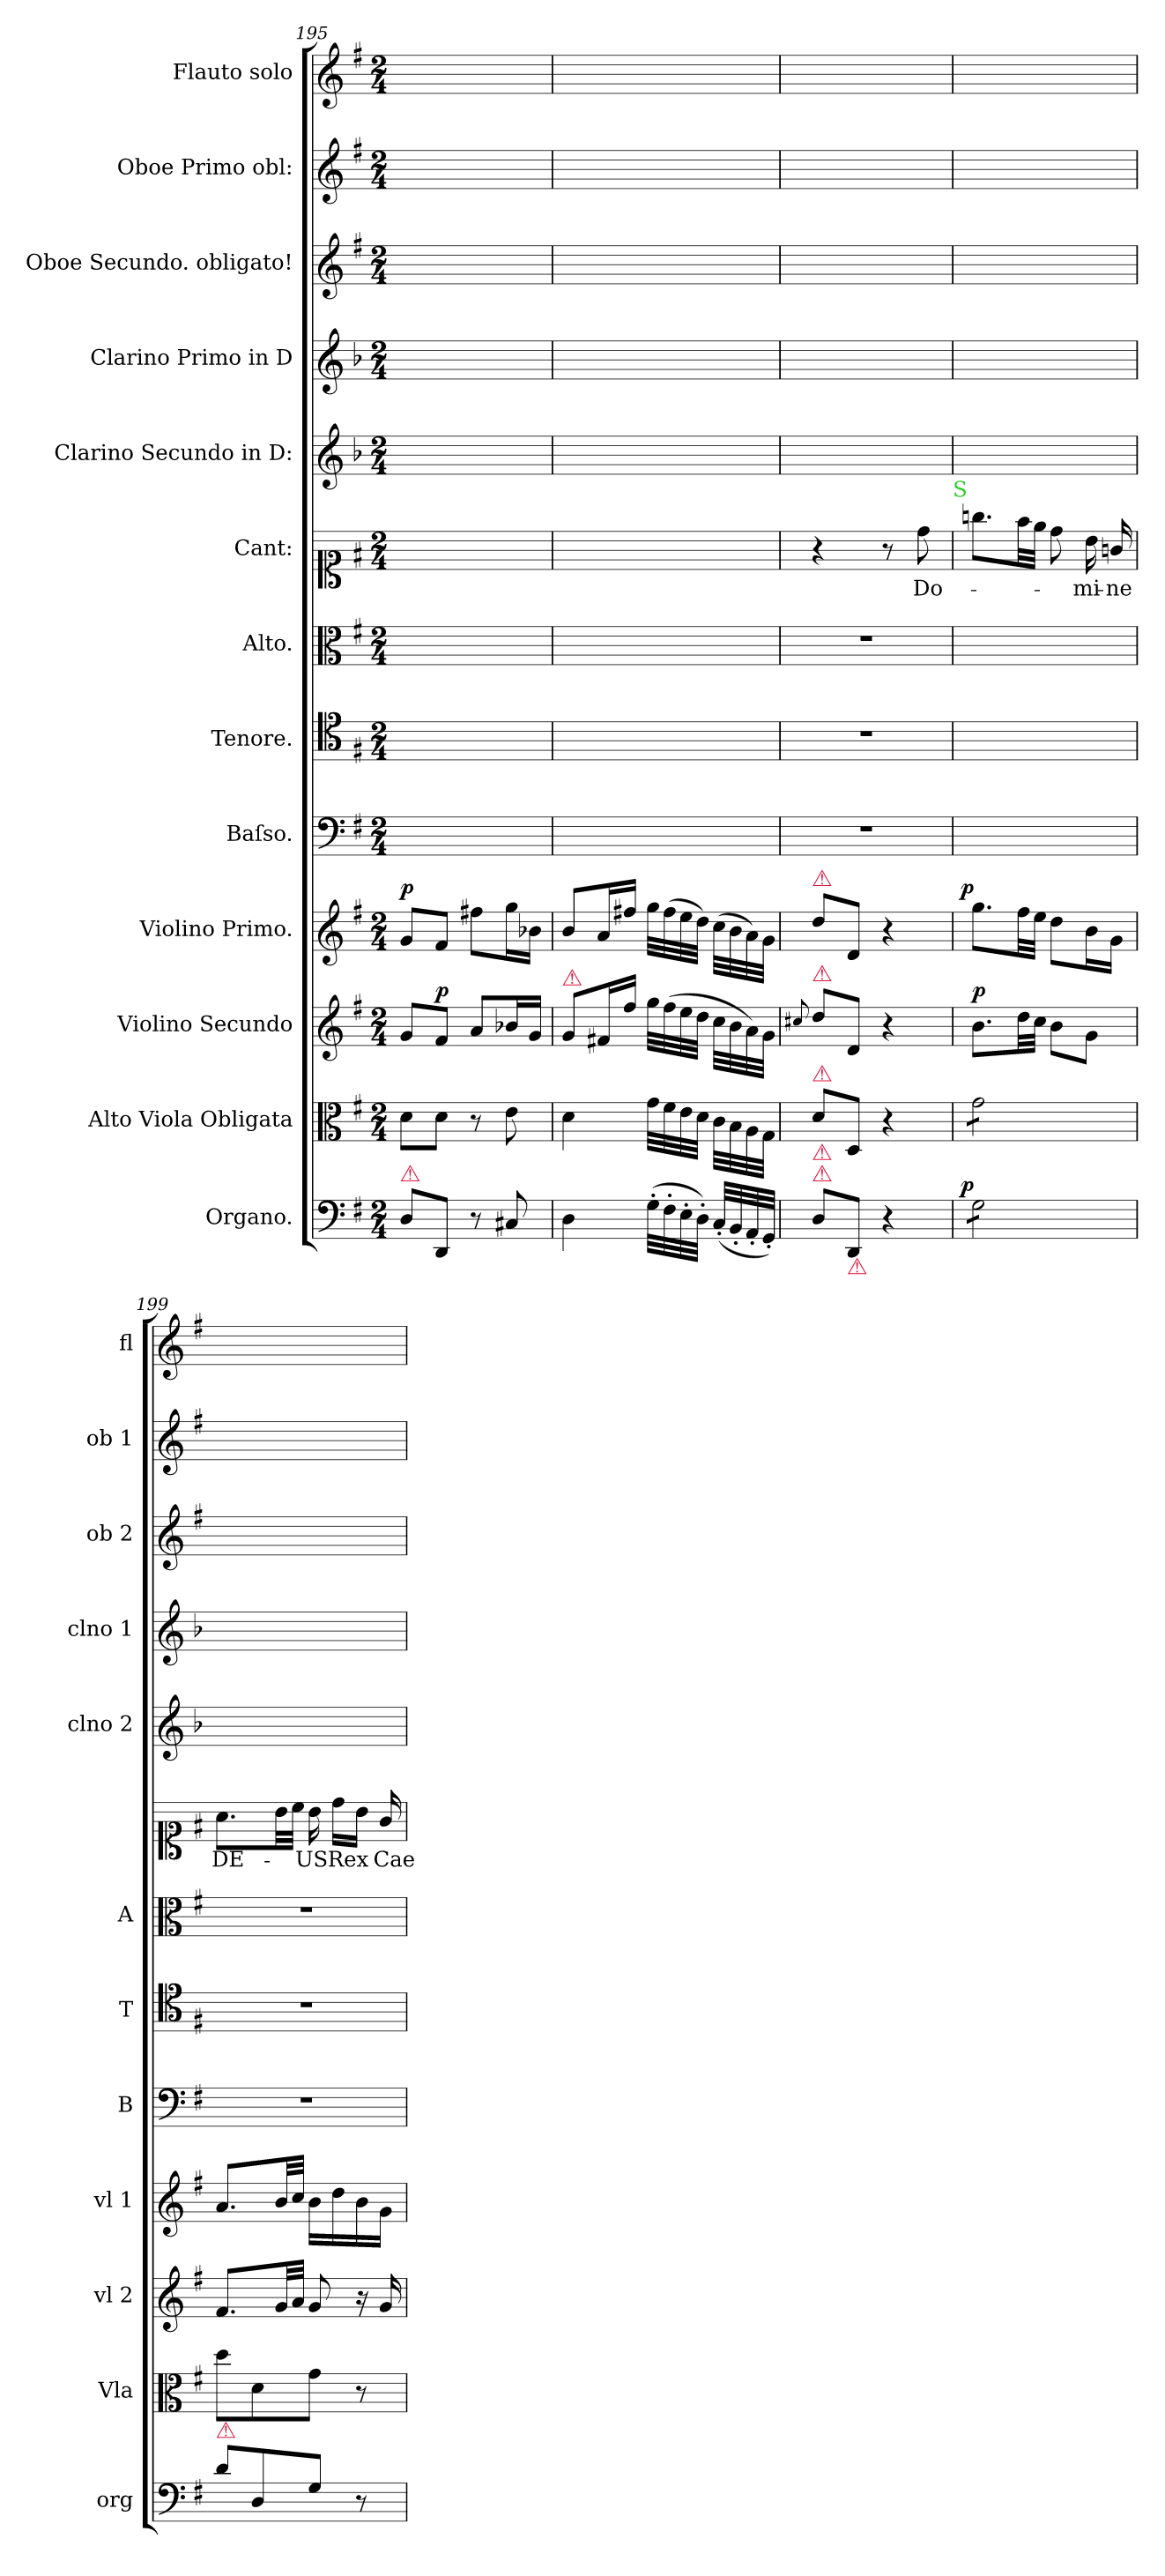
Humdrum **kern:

**kern	**dynam	**kern	**kern	**dynam	**kern	**dynam	**kern	**kern	**kern	**kern	**text	**kern	**kern	**kern	**kern	**kern
*part13	*part13	*part12	*part11	*part11	*part10	*part10	*part9	*part8	*part7	*part6	*part6	*part5	*part4	*part3	*part2	*part1
*staff13	*staff13	*staff12	*staff11	*staff11	*staff10	*staff10	*staff9	*staff8	*staff7	*staff6	*staff6	*staff5	*staff4	*staff3	*staff2	*staff1
*I"Organo.	*	*I"Alto Viola Obligata	*I"Violino Secundo	*	*I"Violino Primo.	*	*I"Baſso.	*I"Tenore.	*I"Alto.	*I"Cant:	*	*I"Clarino Secundo in D:	*I"Clarino Primo in D	*I"Oboe Secundo. obligato!	*I"Oboe Primo obl:	*I"Flauto solo
*I'org	*	*I'Vla	*I'vl 2	*	*I'vl 1	*	*I'B	*I'T	*I'A	*	*	*I'clno 2	*I'clno 1	*I'ob 2	*I'ob 1	*I'fl
*clefF4	*	*clefC3	*clefG2	*	*clefG2	*	*clefF4	*clefC4	*clefC3	*clefC1	*	*clefG2	*clefG2	*clefG2	*clefG2	*clefG2
*	*	*	*	*	*	*	*	*	*	*	*	*ITrd-1c-2	*ITrd-1c-2	*	*	*
*k[f#]	*	*k[f#]	*k[f#]	*	*k[f#]	*	*k[f#]	*k[f#]	*k[f#]	*k[f#]	*	*k[f#]	*k[f#]	*k[f#]	*k[f#]	*k[f#]
*G:	*	*G:	*G:	*	*G:	*	*G:	*G:	*G:	*G:	*	*G:	*G:	*G:	*G:	*G:
*M2/4	*	*M2/4	*M2/4	*	*M2/4	*	*M2/4	*M2/4	*M2/4	*M2/4	*	*M2/4	*M2/4	*M2/4	*M2/4	*M2/4
=195	=195	=195	=195	=195	=195	=195	=195	=195	=195	=195	=195	=195	=195	=195	=195	=195
!LO:TX:a:color=crimson:t=⚠	!	!	!	!	!	!	!	!	!	!	!	!	!	!	!	!
!	!	!	!	!	!	!LO:DY:a	!	!	!	!	!	!	!	!	!	!
8D\L	.	8d\L	8g/L	.	8g/L	p	2ryy	2ryy	2ryy	2ryy	.	2ryy	2ryy	2ryy	2ryy	2ryy
!	!	!	!	!LO:DY:a	!	!	!	!	!	!	!	!	!	!	!	!
8DD/J	.	8d\J	8f#/J	p	8f#/J	.	.	.	.	.	.	.	.	.	.	.
8r	.	8r	8a/L	.	8ff#X\L	.	.	.	.	.	.	.	.	.	.	.
8C#X/	.	8e\	16b-X/L	.	16gg\L	.	.	.	.	.	.	.	.	.	.	.
.	.	.	16g/JJ	.	16b-X\JJ	.	.	.	.	.	.	.	.	.	.	.
=196	=196	=196	=196	=196	=196	=196	=196	=196	=196	=196	=196	=196	=196	=196	=196	=196
!	!	!	!LO:TX:a:color=crimson:t=⚠	!	!	!	!	!	!	!	!	!	!	!	!	!
!	!	!	!	!LO:DY:a	!	!	!	!	!	!	!	!	!	!	!	!
4D\	.	4d\	8g/L	for	8b/L	.	2ryy	2ryy	2ryy	2ryy	.	2ryy	2ryy	2ryy	2ryy	2ryy
.	.	.	16f#X/L	.	16a/L	.	.	.	.	.	.	.	.	.	.	.
.	.	.	16ff#\JJ	.	16ff#X/JJ	.	.	.	.	.	.	.	.	.	.	.
(>32G'>\LLL	.	32g\LLL	32gg\LLL	.	32gg\LLL	.	.	.	.	.	.	.	.	.	.	.
32F#'>\	.	32f#\	(>32ff#\	.	(>32ff#\	.	.	.	.	.	.	.	.	.	.	.
32E'>\	.	32e\	32ee\	.	32ee\	.	.	.	.	.	.	.	.	.	.	.
32D'>\JJJ)	.	32d\JJJ	32dd\JJJ	.	32dd\JJJ)	.	.	.	.	.	.	.	.	.	.	.
(<32C'</LLL	.	32c\LLL	32cc\LLL	.	(>32cc\LLL	.	.	.	.	.	.	.	.	.	.	.
32BB'</	.	32B\	32b\	.	32b\	.	.	.	.	.	.	.	.	.	.	.
32AA'</	.	32A\	32a\)	.	32a\)	.	.	.	.	.	.	.	.	.	.	.
32GG'</JJJ)	.	32G\JJJ	32g\JJJ	.	32g\JJJ	.	.	.	.	.	.	.	.	.	.	.
=197	=197	=197	=197	=197	=197	=197	=197	=197	=197	=197	=197	=197	=197	=197	=197	=197
.	.	.	8qqcc#X/	.	.	.	.	.	.	.	.	.	.	.	.	.
!	!	!	!	!	!LO:TX:a:color=crimson:t=⚠	!	!	!	!	!	!	!	!	!	!	!
!	!	!	!LO:TX:a:color=crimson:t=⚠	!	!	!	!	!	!	!	!	!	!	!	!	!
!	!	!LO:TX:a:color=crimson:t=⚠	!	!	!	!	!	!	!	!	!	!	!	!	!	!
!LO:TX:a:color=crimson:t=⚠	!	!	!	!	!	!	!	!	!	!	!	!	!	!	!	!
!LO:TX:a:color=crimson:t=⚠	!	!	!	!	!	!	!	!	!	!	!	!	!	!	!	!
!	!	!	!	!	!	!	!LO:N:vis=0	!LO:N:vis=0	!LO:N:vis=0	!	!	!	!	!	!	!
8D\L	.	8d\L	8dd\L	.	8dd\L	.	2r	2r	2r	4r	.	2ryy	2ryy	2ryy	2ryy	2ryy
!LO:TX:b:color=crimson:t=⚠	!	!	!	!	!	!	!	!	!	!	!	!	!	!	!	!
8DD/J	.	8D/J	8d/J	.	8d/J	.	.	.	.	.	.	.	.	.	.	.
4r	.	4r	4r	.	4r	.	.	.	.	8r	.	.	.	.	.	.
.	.	.	.	.	.	.	.	.	.	8dd\	Do-	.	.	.	.	.
!	!	!	!	!	!	!	!	!	!	!LO:TX:a:color=limegreen:t=S	!	!	!	!	!	!
=198	=198	=198	=198	=198	=198	=198	=198	=198	=198	=198	=198	=198	=198	=198	=198	=198
!	!LO:DY:a:rj	!	!	!LO:DY:a	!	!LO:DY:a:rj	!	!	!	!	!	!	!	!	!	!
*tremolo	*	*	*	*	*	*	*	*	*	*	*	*	*	*	*	*
*	*	*tremolo	*	*	*	*	*	*	*	*	*	*	*	*	*	*
8G\L	p	8g\L	8.b\L	p	8.gg\L	p	2ryy	2ryy	2ryy	8.ggn\L	.	2ryy	2ryy	2ryy	2ryy	2ryy
8G\	.	8g\	.	.	.	.	.	.	.	.	.	.	.	.	.	.
.	.	.	32dd\LL	.	32ff#\LL	.	.	.	.	32ff#\LL	.	.	.	.	.	.
.	.	.	32cc\JJJ	.	32ee\JJJ	.	.	.	.	32ee\JJJ	.	.	.	.	.	.
8G\	.	8g\	8b\L	.	8dd\L	.	.	.	.	8dd\	.	.	.	.	.	.
8G\J	.	8g\J	8g\J	.	16b\L	.	.	.	.	16b\	-mi-	.	.	.	.	.
*	*	*Xtremolo	*	*	*	*	*	*	*	*	*	*	*	*	*	*
*Xtremolo	*	*	*	*	*	*	*	*	*	*	*	*	*	*	*	*
.	.	.	.	.	16g\JJ	.	.	.	.	16gn/	-ne	.	.	.	.	.
=199	=199	=199	=199	=199	=199	=199	=199	=199	=199	=199	=199	=199	=199	=199	=199	=199
!LO:TX:a:color=crimson:t=⚠	!	!	!	!	!	!	!	!	!	!	!	!	!	!	!	!
8d\L	.	8dd\L	8.f#/L	.	8.a/L	.	2r	2r	2r	8.a\L	DE-	2ryy	2ryy	2ryy	2ryy	2ryy
8D/	.	8d\	.	.	.	.	.	.	.	.	.	.	.	.	.	.
.	.	.	32g/LL	.	32b/LL	.	.	.	.	32b\LL	.	.	.	.	.	.
.	.	.	32a/JJJ	.	32cc/JJJ	.	.	.	.	32cc\JJJ	.	.	.	.	.	.
8G/J	.	8g\J	8g/	.	16b\LL	.	.	.	.	16b\	-US	.	.	.	.	.
.	.	.	.	.	16dd\	.	.	.	.	16dd\LL	Rex	.	.	.	.	.
8r	.	8r	16r	.	16b\	.	.	.	.	16b\JJ	.	.	.	.	.	.
.	.	.	16g/	.	16g\JJ	.	.	.	.	16g/	Cae-	.	.	.	.	.
=	=	=	=	=	=	=	=	=	=	=	=	=	=	=	=	=
*-	*-	*-	*-	*-	*-	*-	*-	*-	*-	*-	*-	*-	*-	*-	*-	*-
